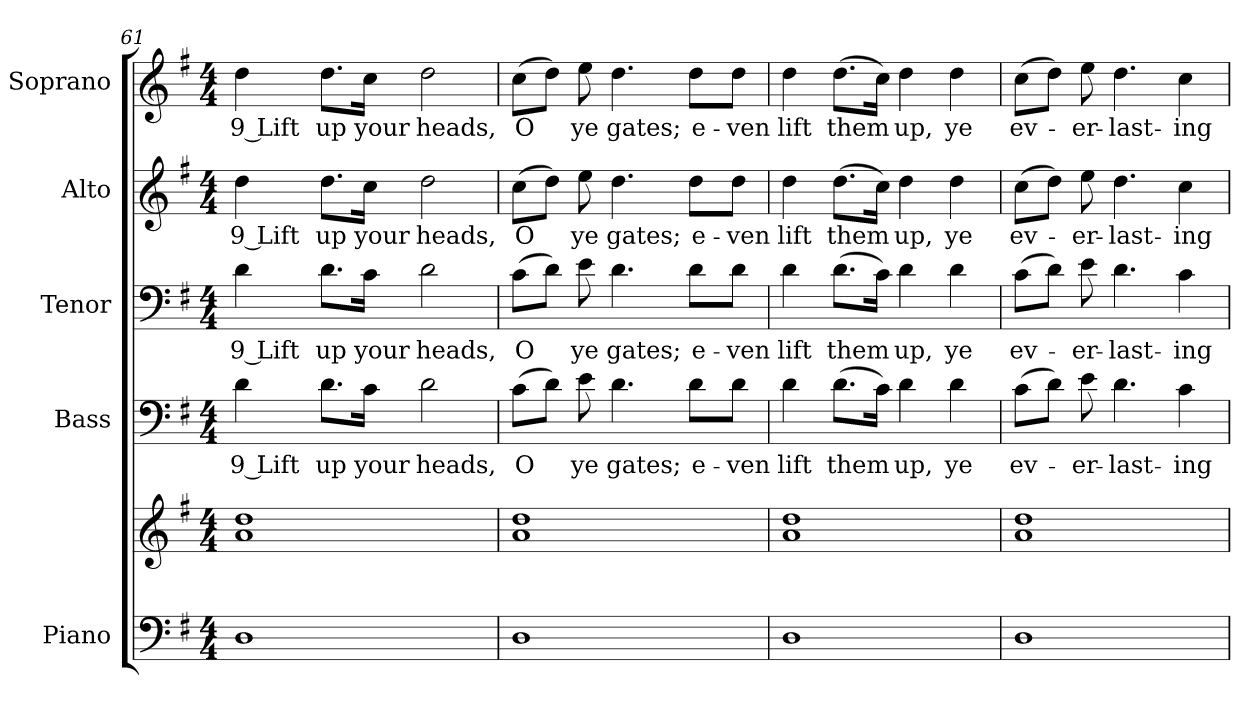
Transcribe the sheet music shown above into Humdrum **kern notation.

**kern	**kern	**kern	**text	**kern	**text	**kern	**text	**kern	**text
*part5	*part5	*part4	*part4	*part3	*part3	*part2	*part2	*part1	*part1
*staff6	*staff5	*staff4	*staff4	*staff3	*staff3	*staff2	*staff2	*staff1	*staff1
*I"Piano	*	*I"Bass	*	*I"Tenor	*	*I"Alto	*	*I"Soprano	*
*I'Pno.	*	*I'B.	*	*I'T.	*	*I'A.	*	*I'S.	*
!!LO:PB:g=z
*clefF4	*clefG2	*clefF4	*	*clefF4	*	*clefG2	*	*clefG2	*
*k[f#]	*k[f#]	*k[f#]	*	*k[f#]	*	*k[f#]	*	*k[f#]	*
*G:	*G:	*G:	*	*G:	*	*G:	*	*G:	*
*M4/4	*M4/4	*M4/4	*	*M4/4	*	*M4/4	*	*M4/4	*
=61	=61	=61	=61	=61	=61	=61	=61	=61	=61
!	!	!	!LO:LY:b:color=#000000	!	!	!	!	!	!
!	!	!	!	!	!LO:LY:b:color=#000000	!	!	!	!
!	!	!	!	!	!	!	!LO:LY:b:color=#000000	!	!
!	!	!	!	!	!	!	!	!	!LO:LY:b:color=#000000
1Di	1ai 1ddi	4di\	9 Lift	4di\	9 Lift	4ddi\	9 Lift	4ddi\	9 Lift
!	!	!	!LO:LY:b:color=#000000	!	!	!	!	!	!
!	!	!	!	!	!LO:LY:b:color=#000000	!	!	!	!
!	!	!	!	!	!	!	!LO:LY:b:color=#000000	!	!
!	!	!	!	!	!	!	!	!	!LO:LY:b:color=#000000
.	.	8.di\L	up	8.di\L	up	8.ddi\L	up	8.ddi\L	up
!	!	!	!LO:LY:b:color=#000000	!	!	!	!	!	!
!	!	!	!	!	!LO:LY:b:color=#000000	!	!	!	!
!	!	!	!	!	!	!	!LO:LY:b:color=#000000	!	!
!	!	!	!	!	!	!	!	!	!LO:LY:b:color=#000000
.	.	16ci\Jk	your	16ci\Jk	your	16cci\Jk	your	16cci\Jk	your
!	!	!	!LO:LY:b:color=#000000	!	!	!	!	!	!
!	!	!	!	!	!LO:LY:b:color=#000000	!	!	!	!
!	!	!	!	!	!	!	!LO:LY:b:color=#000000	!	!
!	!	!	!	!	!	!	!	!	!LO:LY:b:color=#000000
.	.	2di\	heads,	2di\	heads,	2ddi\	heads,	2ddi\	heads,
=62	=62	=62	=62	=62	=62	=62	=62	=62	=62
!	!	!	!LO:LY:b:color=#000000	!	!	!	!	!	!
!	!	!	!	!	!LO:LY:b:color=#000000	!	!	!	!
!	!	!	!	!	!	!	!LO:LY:b:color=#000000	!	!
!	!	!	!	!	!	!	!	!	!LO:LY:b:color=#000000
1Di	1ai 1ddi	(8ci\L	O	(8ci\L	O	(8cci\L	O	(8cci\L	O
.	.	8di\J)	.	8di\J)	.	8ddi\J)	.	8ddi\J)	.
!	!	!	!LO:LY:b:color=#000000	!	!	!	!	!	!
!	!	!	!	!	!LO:LY:b:color=#000000	!	!	!	!
!	!	!	!	!	!	!	!LO:LY:b:color=#000000	!	!
!	!	!	!	!	!	!	!	!	!LO:LY:b:color=#000000
.	.	8ei\	ye	8ei\	ye	8eei\	ye	8eei\	ye
!	!	!	!LO:LY:b:color=#000000	!	!	!	!	!	!
!	!	!	!	!	!LO:LY:b:color=#000000	!	!	!	!
!	!	!	!	!	!	!	!LO:LY:b:color=#000000	!	!
!	!	!	!	!	!	!	!	!	!LO:LY:b:color=#000000
.	.	4.di\	gates;	4.di\	gates;	4.ddi\	gates;	4.ddi\	gates;
!	!	!	!LO:LY:b:color=#000000	!	!	!	!	!	!
!	!	!	!	!	!LO:LY:b:color=#000000	!	!	!	!
!	!	!	!	!	!	!	!LO:LY:b:color=#000000	!	!
!	!	!	!	!	!	!	!	!	!LO:LY:b:color=#000000
.	.	8di\L	e-	8di\L	e-	8ddi\L	e-	8ddi\L	e-
!	!	!	!LO:LY:b:color=#000000	!	!	!	!	!	!
!	!	!	!	!	!LO:LY:b:color=#000000	!	!	!	!
!	!	!	!	!	!	!	!LO:LY:b:color=#000000	!	!
!	!	!	!	!	!	!	!	!	!LO:LY:b:color=#000000
.	.	8di\J	-ven	8di\J	-ven	8ddi\J	-ven	8ddi\J	-ven
=63	=63	=63	=63	=63	=63	=63	=63	=63	=63
!	!	!	!LO:LY:b:color=#000000	!	!	!	!	!	!
!	!	!	!	!	!LO:LY:b:color=#000000	!	!	!	!
!	!	!	!	!	!	!	!LO:LY:b:color=#000000	!	!
!	!	!	!	!	!	!	!	!	!LO:LY:b:color=#000000
1Di	1ai 1ddi	4di\	lift	4di\	lift	4ddi\	lift	4ddi\	lift
!	!	!	!LO:LY:b:color=#000000	!	!	!	!	!	!
!	!	!	!	!	!LO:LY:b:color=#000000	!	!	!	!
!	!	!	!	!	!	!	!LO:LY:b:color=#000000	!	!
!	!	!	!	!	!	!	!	!	!LO:LY:b:color=#000000
.	.	(8.di\L	them	(8.di\L	them	(8.ddi\L	them	(8.ddi\L	them
.	.	16ci\Jk)	.	16ci\Jk)	.	16cci\Jk)	.	16cci\Jk)	.
!	!	!	!LO:LY:b:color=#000000	!	!	!	!	!	!
!	!	!	!	!	!LO:LY:b:color=#000000	!	!	!	!
!	!	!	!	!	!	!	!LO:LY:b:color=#000000	!	!
!	!	!	!	!	!	!	!	!	!LO:LY:b:color=#000000
.	.	4di\	up,	4di\	up,	4ddi\	up,	4ddi\	up,
!	!	!	!LO:LY:b:color=#000000	!	!	!	!	!	!
!	!	!	!	!	!LO:LY:b:color=#000000	!	!	!	!
!	!	!	!	!	!	!	!LO:LY:b:color=#000000	!	!
!	!	!	!	!	!	!	!	!	!LO:LY:b:color=#000000
.	.	4di\	ye	4di\	ye	4ddi\	ye	4ddi\	ye
=64	=64	=64	=64	=64	=64	=64	=64	=64	=64
!	!	!	!LO:LY:b:color=#000000	!	!	!	!	!	!
!	!	!	!	!	!LO:LY:b:color=#000000	!	!	!	!
!	!	!	!	!	!	!	!LO:LY:b:color=#000000	!	!
!	!	!	!	!	!	!	!	!	!LO:LY:b:color=#000000
1Di	1ai 1ddi	(8ci\L	ev-	(8ci\L	ev-	(8cci\L	ev-	(8cci\L	ev-
.	.	8di\J)	.	8di\J)	.	8ddi\J)	.	8ddi\J)	.
!	!	!	!LO:LY:b:color=#000000	!	!	!	!	!	!
!	!	!	!	!	!LO:LY:b:color=#000000	!	!	!	!
!	!	!	!	!	!	!	!LO:LY:b:color=#000000	!	!
!	!	!	!	!	!	!	!	!	!LO:LY:b:color=#000000
.	.	8ei\	-er-	8ei\	-er-	8eei\	-er-	8eei\	-er-
!	!	!	!LO:LY:b:color=#000000	!	!	!	!	!	!
!	!	!	!	!	!LO:LY:b:color=#000000	!	!	!	!
!	!	!	!	!	!	!	!LO:LY:b:color=#000000	!	!
!	!	!	!	!	!	!	!	!	!LO:LY:b:color=#000000
.	.	4.di\	-last-	4.di\	-last-	4.ddi\	-last-	4.ddi\	-last-
!	!	!	!LO:LY:b:color=#000000	!	!	!	!	!	!
!	!	!	!	!	!LO:LY:b:color=#000000	!	!	!	!
!	!	!	!	!	!	!	!LO:LY:b:color=#000000	!	!
!	!	!	!	!	!	!	!	!	!LO:LY:b:color=#000000
.	.	4ci\	-ing	4ci\	-ing	4cci\	-ing	4cci\	-ing
=	=	=	=	=	=	=	=	=	=
*-	*-	*-	*-	*-	*-	*-	*-	*-	*-
